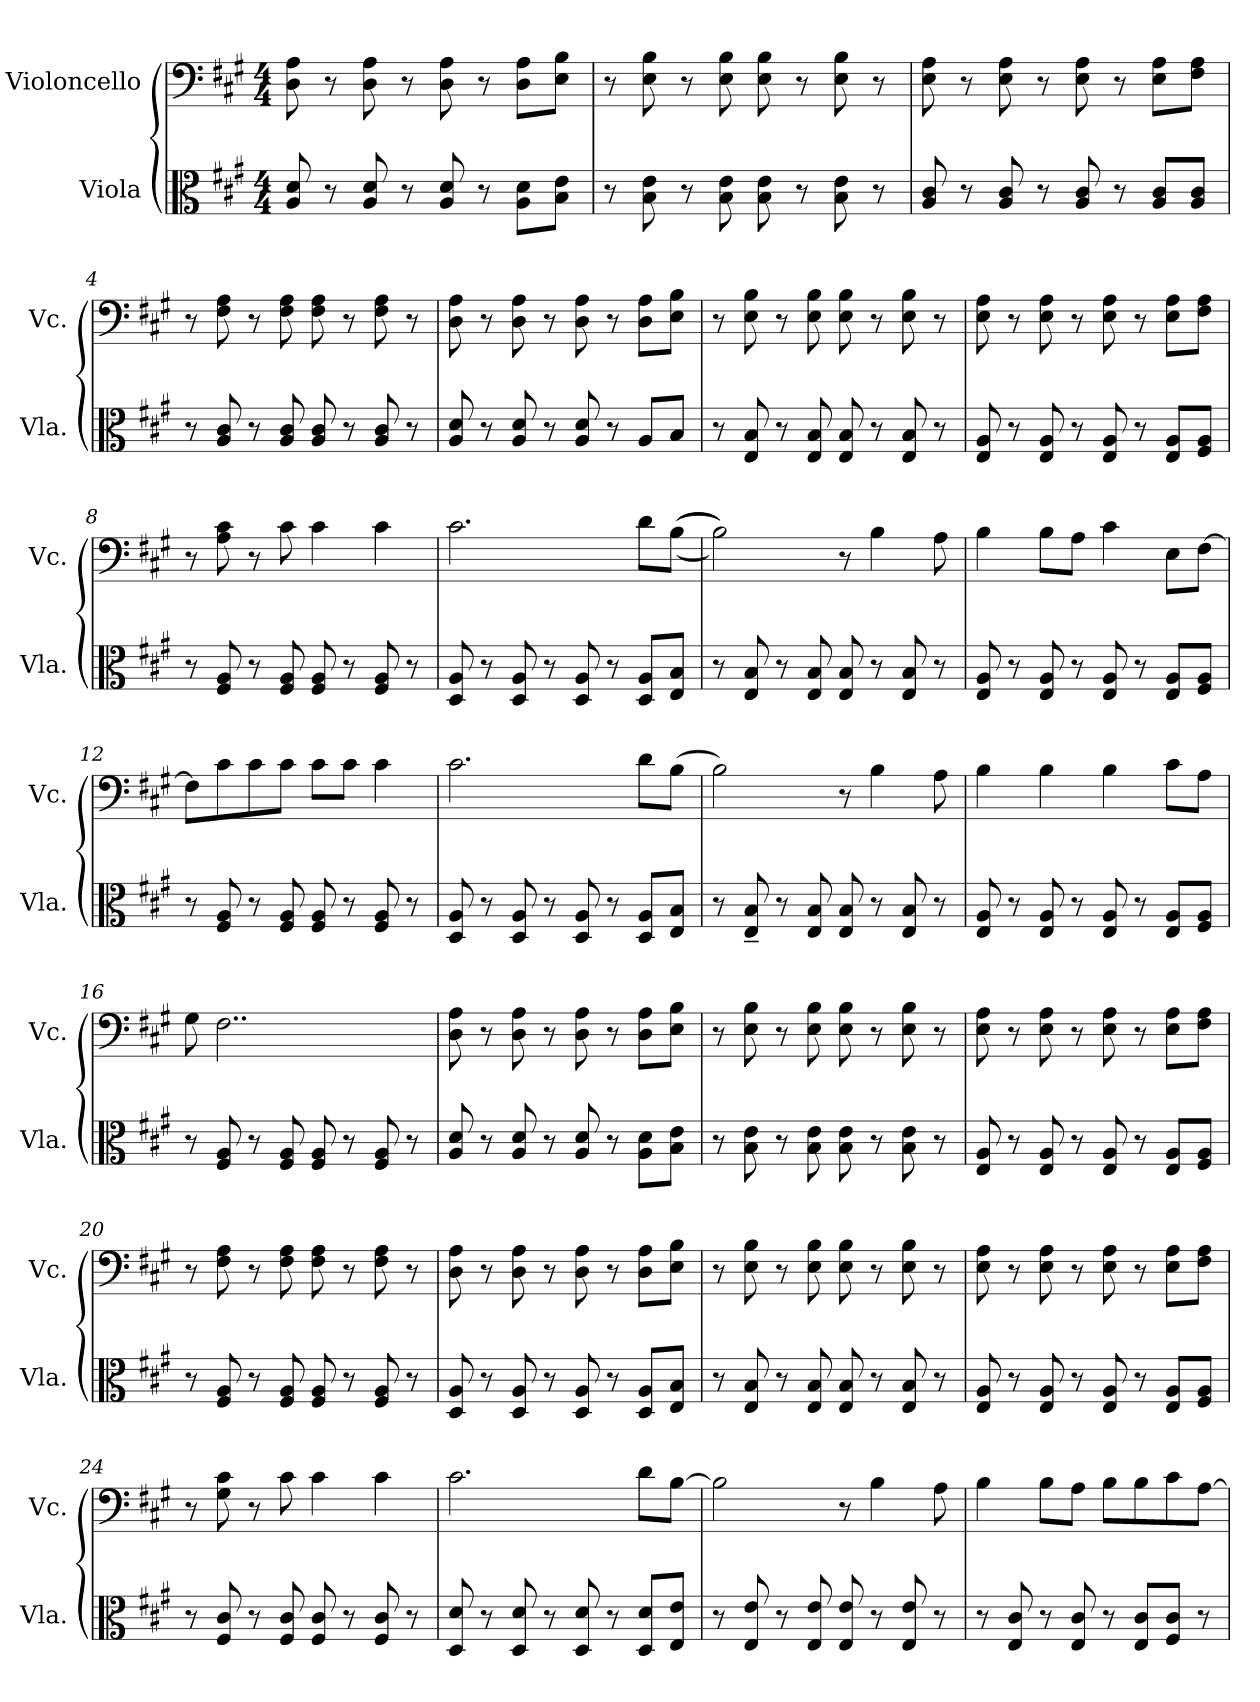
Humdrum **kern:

**kern	**kern
*part2	*part1
*staff2	*staff1
*I"Viola	*I"Violoncello
*I'Vla.	*I'Vc.
*clefC3	*clefF4
*k[f#c#g#]	*k[f#c#g#]
*M4/4	*M4/4
=1	=1
8A/ 8d/	8D\ 8A\
8r	8r
8A/ 8d/	8D\ 8A\
8r	8r
8A/ 8d/	8D\ 8A\
8r	8r
8A\ 8d\L	8D\ 8A\L
8B\ 8e\J	8E\ 8B\J
=2	=2
8r	8r
8B\ 8e\	8E\ 8B\
8r	8r
8B\ 8e\	8E\ 8B\
8B\ 8e\	8E\ 8B\
8r	8r
8B\ 8e\	8E\ 8B\
8r	8r
=3	=3
8A/ 8c#/	8E\ 8A\
8r	8r
8A/ 8c#/	8E\ 8A\
8r	8r
8A/ 8c#/	8E\ 8A\
8r	8r
8A/ 8c#/L	8E\ 8A\L
8A/ 8c#/J	8F#\ 8A\J
=4	=4
8r	8r
8A/ 8c#/	8F#\ 8A\
8r	8r
8A/ 8c#/	8F#\ 8A\
8A/ 8c#/	8F#\ 8A\
8r	8r
8A/ 8c#/	8F#\ 8A\
8r	8r
=5	=5
8A/ 8d/	8D\ 8A\
8r	8r
8A/ 8d/	8D\ 8A\
8r	8r
8A/ 8d/	8D\ 8A\
8r	8r
8A/L	8D\ 8A\L
8B/J	8E\ 8B\J
!!LO:LB:g=z
=6	=6
8r	8r
8E/ 8B/	8E\ 8B\
8r	8r
8E/ 8B/	8E\ 8B\
8E/ 8B/	8E\ 8B\
8r	8r
8E/ 8B/	8E\ 8B\
8r	8r
=7	=7
8E/ 8A/	8E\ 8A\
8r	8r
8E/ 8A/	8E\ 8A\
8r	8r
8E/ 8A/	8E\ 8A\
8r	8r
8E/ 8A/L	8E\ 8A\L
8F#/ 8A/J	8F#\ 8A\J
=8	=8
8r	8r
8F#/ 8A/	8A\ 8c#\
8r	8r
8F#/ 8A/	8c#\
8F#/ 8A/	4c#\
8r	.
8F#/ 8A/	4c#\
8r	.
=9	=9
8D/ 8A/	2.c#\
8r	.
8D/ 8A/	.
8r	.
8D/ 8A/	.
8r	.
8D/ 8A/L	8d\L
8E/ 8B/J	(((8B\J
=10	=10
8r	2B\)))
8E/ 8B/	.
8r	.
8E/ 8B/	.
8E/ 8B/	8r
8r	4B\
8E/ 8B/	.
8r	8A\
!!LO:LB:g=z
=11	=11
8E/ 8A/	4B\
8r	.
8E/ 8A/	8B\L
8r	8A\J
8E/ 8A/	4c#\
8r	.
8E/ 8A/L	8E\L
8F#/ 8A/J	[8F#\J
=12	=12
8r	8F#\L]
8F#/ 8A/	8c#\
8r	8c#\
8F#/ 8A/	8c#\J
8F#/ 8A/	8c#\L
8r	8c#\J
8F#/ 8A/	4c#\
8r	.
=13	=13
8D/ 8A/	2.c#\
8r	.
8D/ 8A/	.
8r	.
8D/ 8A/	.
8r	.
8D/ 8A/L	8d\L
8E/ 8B/J	(8B\J
=14	=14
8r	2B\)
8E/~ 8B/~	.
8r	.
8E/ 8B/	.
8E/ 8B/	8r
8r	4B\
8E/ 8B/	.
8r	8A\
=15	=15
8E/ 8A/	4B\
8r	.
8E/ 8A/	4B\
8r	.
8E/ 8A/	4B\
8r	.
8E/ 8A/L	8c#\L
8F#/ 8A/J	8A\J
!!LO:LB:g=z
=16	=16
8r	8G#\
8F#/ 8A/	2..F#\
8r	.
8F#/ 8A/	.
8F#/ 8A/	.
8r	.
8F#/ 8A/	.
8r	.
=17	=17
8A/ 8d/	8D\ 8A\
8r	8r
8A/ 8d/	8D\ 8A\
8r	8r
8A/ 8d/	8D\ 8A\
8r	8r
8A\ 8d\L	8D\ 8A\L
8B\ 8e\J	8E\ 8B\J
=18	=18
8r	8r
8B\ 8e\	8E\ 8B\
8r	8r
8B\ 8e\	8E\ 8B\
8B\ 8e\	8E\ 8B\
8r	8r
8B\ 8e\	8E\ 8B\
8r	8r
=19	=19
8E/ 8A/	8E\ 8A\
8r	8r
8E/ 8A/	8E\ 8A\
8r	8r
8E/ 8A/	8E\ 8A\
8r	8r
8E/ 8A/L	8E\ 8A\L
8F#/ 8A/J	8F#\ 8A\J
=20	=20
8r	8r
8F#/ 8A/	8F#\ 8A\
8r	8r
8F#/ 8A/	8F#\ 8A\
8F#/ 8A/	8F#\ 8A\
8r	8r
8F#/ 8A/	8F#\ 8A\
8r	8r
=21	=21
8D/ 8A/	8D\ 8A\
8r	8r
8D/ 8A/	8D\ 8A\
8r	8r
8D/ 8A/	8D\ 8A\
8r	8r
8D/ 8A/L	8D\ 8A\L
8E/ 8B/J	8E\ 8B\J
!!LO:LB:g=z
=22	=22
8r	8r
8E/ 8B/	8E\ 8B\
8r	8r
8E/ 8B/	8E\ 8B\
8E/ 8B/	8E\ 8B\
8r	8r
8E/ 8B/	8E\ 8B\
8r	8r
=23	=23
8E/ 8A/	8E\ 8A\
8r	8r
8E/ 8A/	8E\ 8A\
8r	8r
8E/ 8A/	8E\ 8A\
8r	8r
8E/ 8A/L	8E\ 8A\L
8F#/ 8A/J	8F#\ 8A\J
=24	=24
8r	8r
8F#/ 8c#/	8G#\ 8c#\
8r	8r
8F#/ 8c#/	8c#\
8F#/ 8c#/	4c#\
8r	.
8F#/ 8c#/	4c#\
8r	.
=25	=25
8D/ 8d/	2.c#\
8r	.
8D/ 8d/	.
8r	.
8D/ 8d/	.
8r	.
8D/ 8d/L	8d\L
8E/ 8e/J	[8B\J
=26	=26
8r	2B\]
8E/ 8e/	.
8r	.
8E/ 8e/	.
8E/ 8e/	8r
8r	4B\
8E/ 8e/	.
8r	8A\
!!LO:PB:g=z
=27	=27
8r	4B\
8E/ 8c#/	.
8r	8B\L
8E/ 8c#/	8A\J
8r	8B\L
8E/ 8c#/L	8B\
8F#/ 8c#/J	8c#\
8r	[8A\J
=	=
*-	*-
